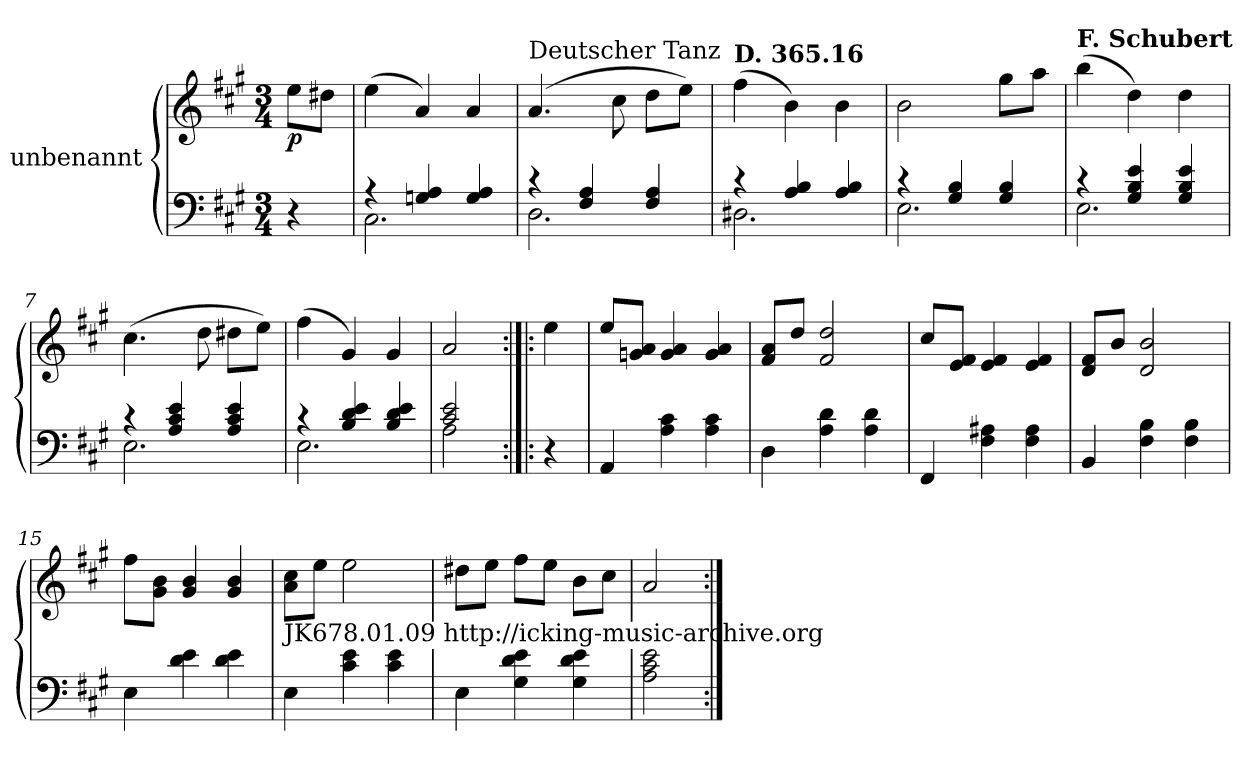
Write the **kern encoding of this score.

**kern	**kern	**dynam
*part1	*part1	*part1
*staff2	*staff1	*staff1/2
*I"unbenannt	*	*
*clefF4	*clefG2	*
*k[f#c#g#]	*k[f#c#g#]	*
*M3/4	*M3/4	*
=1	=1	=1
!	!	!LO:DY:b
4r	8ee\L	p
.	8dd#X\J	.
=2	=2	=2
*^	*	*
4r	2.C#\	(4ee\	.
4Gn/ 4A/	.	4a/)	.
4G/ 4A/	.	4a/	.
=3	=3	=3	=3
!	!	!LO:TX:a:t=Deutscher Tanz	!
4r	2.D\	(4.a/	.
4F#/ 4A/	.	.	.
.	.	8cc#\	.
4F#/ 4A/	.	8dd\L	.
.	.	8ee\J)	.
!!LO:LB:g=z
=4	=4	=4	=4
!	!	!LO:TX:a:B:t=D. 365.16	!
4r	2.D#X\	(4ff#\	.
4A/ 4B/	.	4b\)	.
4A/ 4B/	.	4b\	.
=5	=5	=5	=5
4r	2.E\	2b\	.
4G#/ 4B/	.	.	.
4G#/ 4B/	.	8gg#\L	.
.	.	8aa\J	.
=6	=6	=6	=6
!	!	!LO:TX:a:B:t=F. Schubert	!
4r	2.E\	(4bb\	.
4G#/ 4B/ 4e/	.	4dd\)	.
4G#/ 4B/ 4e/	.	4dd\	.
!!LO:LB:g=z
=7	=7	=7	=7
4r	2.E\	(4.cc#\	.
4A/ 4c#/ 4e/	.	.	.
.	.	8dd\	.
4A/ 4c#/ 4e/	.	8dd#X\L	.
.	.	8ee\J)	.
=8	=8	=8	=8
4r	2.E\	(4ff#\	.
4B/ 4d/ 4e/	.	4g#/)	.
4B/ 4d/ 4e/	.	4g#/	.
=9	=9	=9	=9
2c#/ 2e/	2A\	2a/	.
*v	*v	*	*
!!LO:LB:g=z
=10:|!|:	=10:|!|:	=10:|!|:
4r	4ee\	.
=11	=11	=11
4AA/	8ee/L	.
.	8gn/ 8a/J	.
4A\ 4c#\	4g/ 4a/	.
4A\ 4c#\	4g/ 4a/	.
=12	=12	=12
4D\	8f#/ 8a/L	.
.	8dd/J	.
4A\ 4d\	2f#/ 2dd/	.
4A\ 4d\	.	.
=13	=13	=13
4FF#/	8cc#/L	.
.	8e/ 8f#/J	.
4F#\ 4A#X\	4e/ 4f#/	.
4F#\ 4A#\	4e/ 4f#/	.
!!LO:LB:g=z
=14	=14	=14
4BB/	8d/ 8f#/L	.
.	8b/J	.
4F#\ 4B\	2d/ 2b/	.
4F#\ 4B\	.	.
=15	=15	=15
4E\	8ff#\L	.
.	8g#\ 8b\J	.
4d\ 4e\	4g#/ 4b/	.
4d\ 4e\	4g#/ 4b/	.
=16	=16	=16
!LO:TX:a:t=JK678.01.09 http&colon;//icking-music-archive.org	!	!
4E\	8a\ 8cc#\L	.
.	8ee\J	.
4c#\ 4e\	2ee\	.
4c#\ 4e\	.	.
=17	=17	=17
4E\	8dd#X\L	.
.	8ee\J	.
4G#\ 4d\ 4e\	8ff#\L	.
.	8ee\J	.
4G#\ 4d\ 4e\	8b\L	.
.	8cc#\J	.
=18	=18	=18
2A\ 2c#\ 2e\	2a/	.
=:|!	=:|!	=:|!
*-	*-	*-
